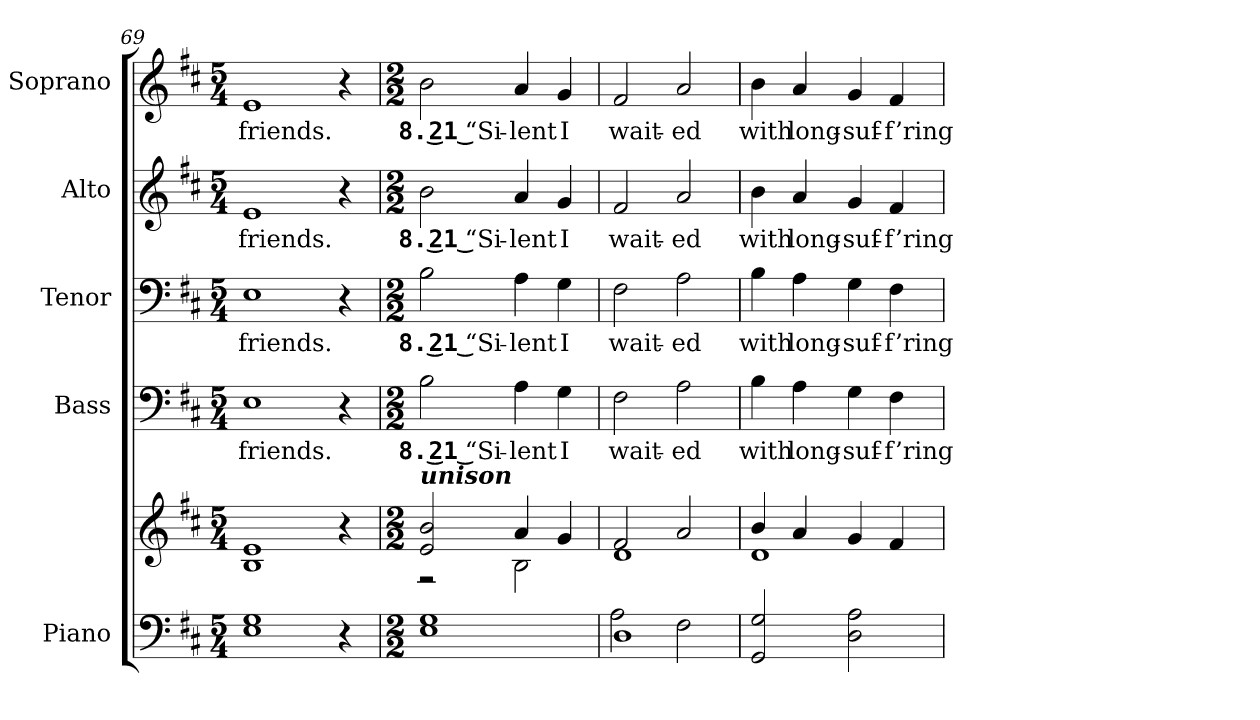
**kern	**kern	**kern	**text	**kern	**text	**kern	**text	**kern	**text
*part5	*part5	*part4	*part4	*part3	*part3	*part2	*part2	*part1	*part1
*staff6	*staff5	*staff4	*staff4	*staff3	*staff3	*staff2	*staff2	*staff1	*staff1
*I"Piano	*	*I"Bass	*	*I"Tenor	*	*I"Alto	*	*I"Soprano	*
*I'Pno.	*	*I'B.	*	*I'T.	*	*I'A.	*	*I'S.	*
*clefF4	*clefG2	*clefF4	*	*clefF4	*	*clefG2	*	*clefG2	*
*k[f#c#]	*k[f#c#]	*k[f#c#]	*	*k[f#c#]	*	*k[f#c#]	*	*k[f#c#]	*
*D:	*D:	*D:	*	*D:	*	*D:	*	*D:	*
*M5/4	*M5/4	*M5/4	*	*M5/4	*	*M5/4	*	*M5/4	*
=69	=69	=69	=69	=69	=69	=69	=69	=69	=69
!	!	!	!LO:LY:b:color=#000000	!	!	!	!	!	!
!	!	!	!	!	!LO:LY:b:color=#000000	!	!	!	!
!	!	!	!	!	!	!	!LO:LY:b:color=#000000	!	!
!	!	!	!	!	!	!	!	!	!LO:LY:b:color=#000000
1Ei 1Gi	1Bi 1ei	1Ei	friends.	1Ei	friends.	1ei	friends.	1ei	friends.
4r	4r	4r	.	4r	.	4r	.	4r	.
=70	=70	=70	=70	=70	=70	=70	=70	=70	=70
*M2/2	*M2/2	*M2/2	*	*M2/2	*	*M2/2	*	*M2/2	*
*	*^	*	*	*	*	*	*	*	*
!	!	!	!	!LO:LY:b:color=#000000	!	!	!	!	!	!
!	!	!	!	!	!	!LO:LY:b:color=#000000	!	!	!	!
!	!	!	!	!	!	!	!	!LO:LY:b:color=#000000	!	!
!	!LO:TX:a:Bi:t=unison	!	!	!	!	!	!	!	!	!
!	!	!	!	!	!	!	!	!	!	!LO:LY:b:color=#000000
1Ei 1Gi	2ei/ 2bi	2r	2Bi\	8. 21 “Si-	2Bi\	8. 21 “Si-	2bi\	8. 21 “Si-	2bi\	8. 21 “Si-
!	!	!	!	!LO:LY:b:color=#000000	!	!	!	!	!	!
!	!	!	!	!	!	!LO:LY:b:color=#000000	!	!	!	!
!	!	!	!	!	!	!	!	!LO:LY:b:color=#000000	!	!
!	!	!	!	!	!	!	!	!	!	!LO:LY:b:color=#000000
.	4ai/	2Bi\	4Ai\	-lent	4Ai\	-lent	4ai/	-lent	4ai/	-lent
!	!	!	!	!LO:LY:b:color=#000000	!	!	!	!	!	!
!	!	!	!	!	!	!LO:LY:b:color=#000000	!	!	!	!
!	!	!	!	!	!	!	!	!LO:LY:b:color=#000000	!	!
!	!	!	!	!	!	!	!	!	!	!LO:LY:b:color=#000000
.	4gi/	.	4Gi\	I	4Gi\	I	4gi/	I	4gi/	I
!!LO:PB:g=z
=71	=71	=71	=71	=71	=71	=71	=71	=71	=71	=71
*^	*	*	*	*	*	*	*	*	*	*
!	!	!	!	!	!LO:LY:b:color=#000000	!	!	!	!	!	!
!	!	!	!	!	!	!	!LO:LY:b:color=#000000	!	!	!	!
!	!	!	!	!	!	!	!	!	!LO:LY:b:color=#000000	!	!
!	!	!	!	!	!	!	!	!	!	!	!LO:LY:b:color=#000000
1Di	2Ai\	2f#i/	1di	2F#i\	wait-	2F#i\	wait-	2f#i/	wait-	2f#i/	wait-
!	!	!	!	!	!LO:LY:b:color=#000000	!	!	!	!	!	!
!	!	!	!	!	!	!	!LO:LY:b:color=#000000	!	!	!	!
!	!	!	!	!	!	!	!	!	!LO:LY:b:color=#000000	!	!
!	!	!	!	!	!	!	!	!	!	!	!LO:LY:b:color=#000000
.	2F#i\	2ai/	.	2Ai\	-ed	2Ai\	-ed	2ai/	-ed	2ai/	-ed
*v	*v	*	*	*	*	*	*	*	*	*	*
=72	=72	=72	=72	=72	=72	=72	=72	=72	=72	=72
*^	*	*	*	*	*	*	*	*	*	*
!	!	!	!	!	!LO:LY:b:color=#000000	!	!	!	!	!	!
*v	*v	*	*	*	*	*	*	*	*	*	*
*^	*	*	*	*	*	*	*	*	*	*
!	!	!	!	!	!	!	!LO:LY:b:color=#000000	!	!	!	!
*v	*v	*	*	*	*	*	*	*	*	*	*
*^	*	*	*	*	*	*	*	*	*	*
!	!	!	!	!	!	!	!	!	!LO:LY:b:color=#000000	!	!
*v	*v	*	*	*	*	*	*	*	*	*	*
*^	*	*	*	*	*	*	*	*	*	*
!	!	!	!	!	!	!	!	!	!	!	!LO:LY:b:color=#000000
*v	*v	*	*	*	*	*	*	*	*	*	*
2GGi/ 2Gi	4bi/	1di	4Bi\	with	4Bi\	with	4bi\	with	4bi\	with
!	!	!	!	!LO:LY:b:color=#000000	!	!	!	!	!	!
!	!	!	!	!	!	!LO:LY:b:color=#000000	!	!	!	!
!	!	!	!	!	!	!	!	!LO:LY:b:color=#000000	!	!
!	!	!	!	!	!	!	!	!	!	!LO:LY:b:color=#000000
.	4ai/	.	4Ai\	long-	4Ai\	long-	4ai/	long-	4ai/	long-
!	!	!	!	!LO:LY:b:color=#000000	!	!	!	!	!	!
!	!	!	!	!	!	!LO:LY:b:color=#000000	!	!	!	!
!	!	!	!	!	!	!	!	!LO:LY:b:color=#000000	!	!
!	!	!	!	!	!	!	!	!	!	!LO:LY:b:color=#000000
2Di\ 2Ai	4gi/	.	4Gi\	-suf-	4Gi\	-suf-	4gi/	-suf-	4gi/	-suf-
!	!	!	!	!LO:LY:b:color=#000000	!	!	!	!	!	!
!	!	!	!	!	!	!LO:LY:b:color=#000000	!	!	!	!
!	!	!	!	!	!	!	!	!LO:LY:b:color=#000000	!	!
!	!	!	!	!	!	!	!	!	!	!LO:LY:b:color=#000000
.	4f#i/	.	4F#i\	-f’ring	4F#i\	-f’ring	4f#i/	-f’ring	4f#i/	-f’ring
*	*v	*v	*	*	*	*	*	*	*	*
=	=	=	=	=	=	=	=	=	=
*-	*-	*-	*-	*-	*-	*-	*-	*-	*-
